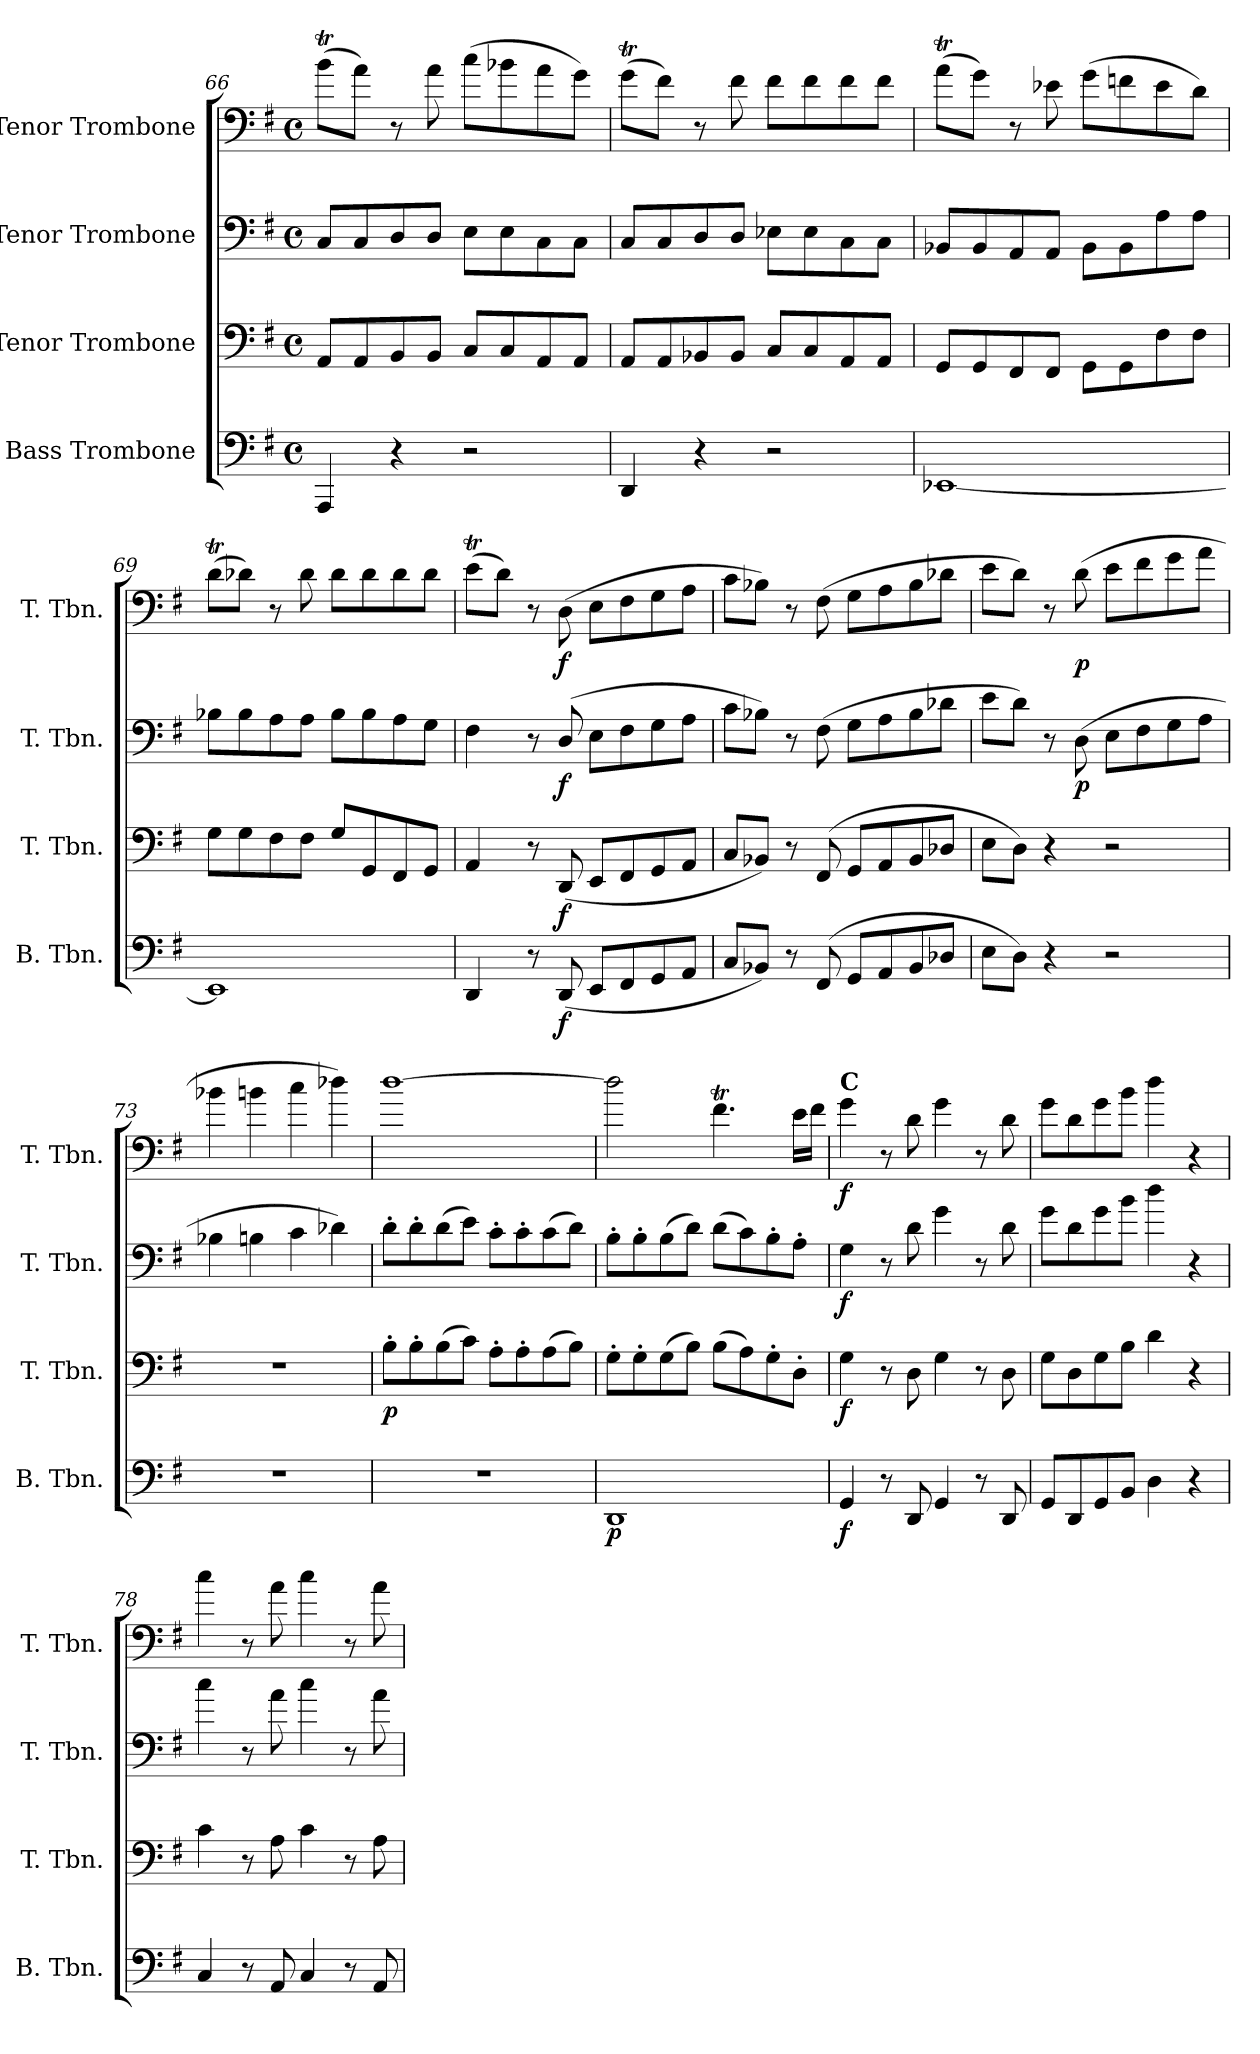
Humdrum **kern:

**kern	**dynam	**kern	**dynam	**kern	**dynam	**kern	**dynam
*part4	*part4	*part3	*part3	*part2	*part2	*part1	*part1
*staff4	*staff4	*staff3	*staff3	*staff2	*staff2	*staff1	*staff1
*I"Bass Trombone	*	*I"Tenor Trombone	*	*I"Tenor Trombone	*	*I"Tenor Trombone	*
*I'B. Tbn.	*	*I'T. Tbn.	*	*I'T. Tbn.	*	*I'T. Tbn.	*
*clefF4	*	*clefF4	*	*clefF4	*	*clefF4	*
*k[f#]	*	*k[f#]	*	*k[f#]	*	*k[f#]	*
*M4/4	*	*M4/4	*	*M4/4	*	*M4/4	*
*met(c)	*	*met(c)	*	*met(c)	*	*met(c)	*
=66	=66	=66	=66	=66	=66	=66	=66
4AAA/	.	8AA/L	.	8C/L	.	(>8bt\L	.
.	.	8AA/	.	8C/	.	8a\J)	.
4r	.	8BB/	.	8D/	.	8r	.
.	.	8BB/J	.	8D/J	.	8a\	.
2r	.	8C/L	.	8E\L	.	(>8cc\L	.
.	.	8C/	.	8E\	.	8b-X\	.
.	.	8AA/	.	8C\	.	8a\	.
.	.	8AA/J	.	8C\J	.	8g\J)	.
=67	=67	=67	=67	=67	=67	=67	=67
4DD/	.	8AA/L	.	8C/L	.	(>8gT\L	.
.	.	8AA/	.	8C/	.	8f#\J)	.
4r	.	8BB-X/	.	8D/	.	8r	.
.	.	8BB-/J	.	8D/J	.	8f#\	.
2r	.	8C/L	.	8E-X\L	.	8f#\L	.
.	.	8C/	.	8E-\	.	8f#\	.
.	.	8AA/	.	8C\	.	8f#\	.
.	.	8AA/J	.	8C\J	.	8f#\J	.
!!LO:LB:g=z
=68	=68	=68	=68	=68	=68	=68	=68
[1EE-X	.	8GG/L	.	8BB-X/L	.	(>8aT\L	.
.	.	8GG/	.	8BB-/	.	8g\J)	.
.	.	8FF#/	.	8AA/	.	8r	.
.	.	8FF#/J	.	8AA/J	.	8e-X\	.
.	.	8GG\L	.	8BB-\L	.	(>8g\L	.
.	.	8GG\	.	8BB-\	.	8fn\	.
.	.	8F#\	.	8A\	.	8e-\	.
.	.	8F#\J	.	8A\J	.	8d\J)	.
=69	=69	=69	=69	=69	=69	=69	=69
1EE-]	.	8G\L	.	8B-X\L	.	(>8dT\L	.
.	.	8G\	.	8B-\	.	8d-X\J)	.
.	.	8F#\	.	8A\	.	8r	.
.	.	8F#\J	.	8A\J	.	8d-\	.
.	.	8G/L	.	8B-\L	.	8d-\L	.
.	.	8GG/	.	8B-\	.	8d-\	.
.	.	8FF#/	.	8A\	.	8d-\	.
.	.	8GG/J	.	8G\J	.	8d-\J	.
=70	=70	=70	=70	=70	=70	=70	=70
4DD/	.	4AA/	.	4F#\	.	(>8eT\L	.
.	.	.	.	.	.	8d\J)	.
8r	.	8r	.	8r	.	8r	.
!	!LO:DY:b	!	!LO:DY:b	!	!LO:DY:b	!	!LO:DY:b
(<8DD/	f	(<8DD/	f	(>8D/	f	(>8D\	f
8EE/L	.	8EE/L	.	8E\L	.	8E\L	.
8FF#/	.	8FF#/	.	8F#\	.	8F#\	.
8GG/	.	8GG/	.	8G\	.	8G\	.
8AA/J	.	8AA/J	.	8A\J	.	8A\J	.
=71	=71	=71	=71	=71	=71	=71	=71
8C/L	.	8C/L	.	8c\L	.	8c\L	.
8BB-X/J)	.	8BB-X/J)	.	8B-X\J)	.	8B-X\J)	.
8r	.	8r	.	8r	.	8r	.
(<8FF#/	.	(>8FF#/	.	(>8F#\	.	(>8F#\	.
8GG/L	.	8GG/L	.	8G\L	.	8G\L	.
8AA/	.	8AA/	.	8A\	.	8A\	.
8BB-/	.	8BB-/	.	8B-\	.	8B-\	.
8D-X/J	.	8D-X/J	.	8d-X\J	.	8d-X\J	.
!!LO:LB:g=z
=72	=72	=72	=72	=72	=72	=72	=72
8E\L	.	8E\L	.	8e\L	.	8e\L	.
8D\J)	.	8D\J)	.	8d\J)	.	8d\J)	.
4r	.	4r	.	8r	.	8r	.
!	!	!	!	!	!LO:DY:b	!	!LO:DY:b
.	.	.	.	(>8D\	p	(>8d\	p
2r	.	2r	.	8E\L	.	8e\L	.
.	.	.	.	8F#\	.	8f#\	.
.	.	.	.	8G\	.	8g\	.
.	.	.	.	8A\J	.	8a\J	.
=73	=73	=73	=73	=73	=73	=73	=73
1r	.	1r	.	4B-X\	.	4b-X\	.
.	.	.	.	4Bn\	.	4bn\	.
.	.	.	.	4c\	.	4cc\	.
.	.	.	.	4d-X\)	.	4dd-X\)	.
=74	=74	=74	=74	=74	=74	=74	=74
!	!	!	!LO:DY:b	!	!	!	!
1r	.	8B'\L	p	8d'\L	.	[1dd	.
.	.	8B'\	.	8d'\	.	.	.
.	.	(>8B\	.	(>8d\	.	.	.
.	.	8c\J)	.	8e\J)	.	.	.
.	.	8A'\L	.	8c'\L	.	.	.
.	.	8A'\	.	8c'\	.	.	.
.	.	(>8A\	.	(>8c\	.	.	.
.	.	8B\J)	.	8d\J)	.	.	.
=75	=75	=75	=75	=75	=75	=75	=75
!	!LO:DY:b	!	!	!	!	!	!
1DD	p	8G'\L	.	8B'\L	.	2dd\]	.
.	.	8G'\	.	8B'\	.	.	.
.	.	(>8G\	.	(>8B\	.	.	.
.	.	8B\J)	.	8d\J)	.	.	.
.	.	(>8B\L	.	(>8d\L	.	4.f#t\	.
.	.	8A\)	.	8c\)	.	.	.
.	.	8G'\	.	8B'\	.	.	.
.	.	8D'\J	.	8A'\J	.	16e\LL	.
.	.	.	.	.	.	16f#\JJ	.
!!LO:PB:g=z
=76	=76	=76	=76	=76	=76	=76	=76
!	!	!	!	!	!	!LO:TX:a:B:t=C	!
!	!LO:DY:b	!	!LO:DY:b	!	!LO:DY:b	!	!LO:DY:b
4GG/	f	4G\	f	4G\	f	4g\	f
8r	.	8r	.	8r	.	8r	.
8DD/	.	8D\	.	8d\	.	8d\	.
4GG/	.	4G\	.	4g\	.	4g\	.
8r	.	8r	.	8r	.	8r	.
8DD/	.	8D\	.	8d\	.	8d\	.
=77	=77	=77	=77	=77	=77	=77	=77
8GG/L	.	8G\L	.	8g\L	.	8g\L	.
8DD/	.	8D\	.	8d\	.	8d\	.
8GG/	.	8G\	.	8g\	.	8g\	.
8BB/J	.	8B\J	.	8b\J	.	8b\J	.
4D\	.	4d\	.	4dd\	.	4dd\	.
4r	.	4r	.	4r	.	4r	.
=78	=78	=78	=78	=78	=78	=78	=78
4C/	.	4c\	.	4cc\	.	4cc\	.
8r	.	8r	.	8r	.	8r	.
8AA/	.	8A\	.	8a\	.	8a\	.
4C/	.	4c\	.	4cc\	.	4cc\	.
8r	.	8r	.	8r	.	8r	.
8AA/	.	8A\	.	8a\	.	8a\	.
=	=	=	=	=	=	=	=
*-	*-	*-	*-	*-	*-	*-	*-
